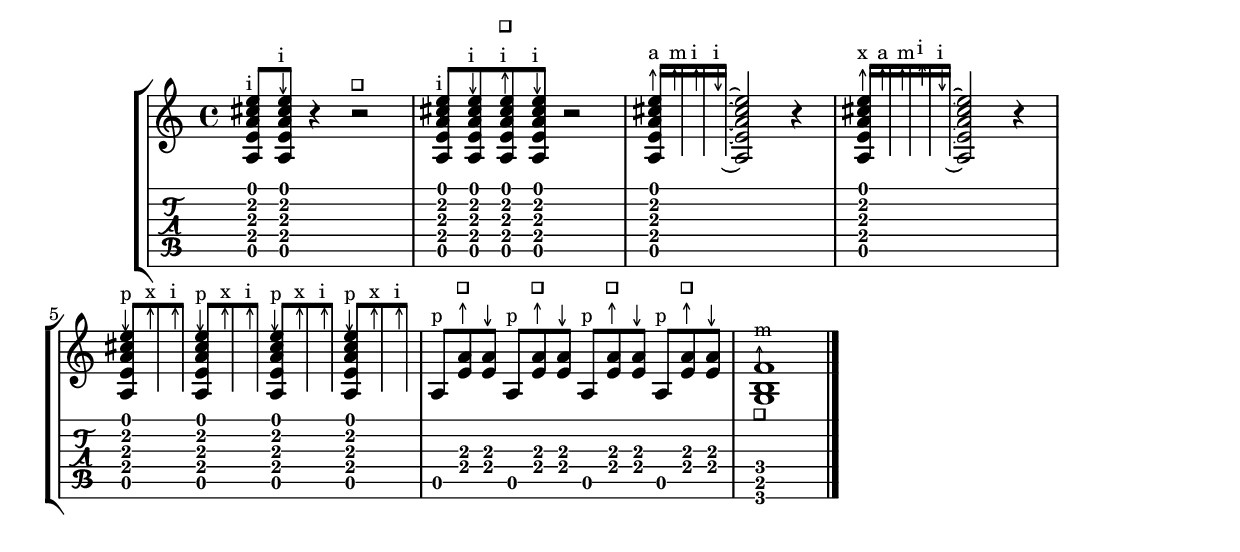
%% DO NOT EDIT this file manually; it is automatically
%% generated from LSR http://lsr.dsi.unimi.it
%% Make any changes in LSR itself, or in Documentation/snippets/new/ ,
%% and then run scripts/auxiliar/makelsr.py
%%
%% This file is in the public domain.
\version "2.17.30"

\header {
  lsrtags = "fretted-strings, specific-notation, stylesheet, version-specific"

  texidoc = "
For flamenco guitar, special notation is used:


* a golpe symbol to indicate a slap on the guitar body with the nail of
the ring finger * an arrow to indicate (the direction of) strokes *
different letters for fingering (@qq{p}: thumb, @qq{i}: index finger,
@qq{m}: middle finger, @qq{a}: ring finger and @qq{x}: little finger) *
3- and 4-finger rasgueados; stroke upwards with all fingers, ending
with an up- and down using the index finger * abanicos: strokes (in
tuples) with thumb (down), little and index finger (both up). There's
also an abanico 2 where middle and ring finger are used instead of the
little finger. * alza pua: fast playing with the thumb


Most figures use arrows in combination with fingering; with abanicos
and rasgueados, noteheads are printed only for the first chord.

This snippet contains some header-like code that can be copied as
@samp{flamenco.ly} and included in source files.

"
  doctitle = "Flamenco notation"
} % begin verbatim


%%%%%%%%%%%%%%%%%%%%%%%%%%%%%%%%%%%%%%%%%%%
%%%%%%%  Cut here ----- Start 'flamenco.ly'

% Text indicators
abanico = \markup { \italic Abanico }
rasgueaso = \markup { \italic Ras. }
alzapua = \markup { \italic Alzapua }

% Finger stroke symbols
strokeUp = \markup { \postscript #"
  0.1     setlinewidth
  0.5 0   moveto
  0.5 2   lineto
  0.2 1.4 lineto
  0.5 2   moveto
  0.8 1.4 lineto
  stroke
"}

strokeDown = \markup { \postscript #"
  0.1     setlinewidth
  0.5 2   moveto
  0.5 0   lineto
  0.2 0.6 lineto
  0.5 0   moveto
  0.8 0.6 lineto
  stroke
"}

% Golpe symbol
golpe = \markup { \postscript #"
  0.2 setlinewidth
  0 0 moveto
  1 0 lineto
  1 1 lineto
  stroke
  "\postscript #"
  0.1       setlinewidth
  -0.6 -0.1  moveto
  -0.6  1.0 lineto
  0.5  1.0 lineto
  stroke
"}

strokeUpGolpe = \markup { \column { \golpe \line { \strokeUp } } }
iUpGolpe = \markup { \column { \golpe \line { \small i } \line { \strokeUp } } }

% Strokes for all fingers
pUp   = \markup { \column { \small p \line { \strokeUp } } }
pDown = \markup { \column { \small p \line { \strokeDown } } }
iUp   = \markup { \column { \small i \line { \strokeUp } } }
iDown = \markup { \column { \small i \line { \strokeDown } } }
mUp   = \markup { \column { \small m \line { \strokeUp } } }
mDown = \markup { \column { \small m \line { \strokeDown } } }
aUp   = \markup { \column { \small a \line { \strokeUp } } }
aDown = \markup { \column { \small a \line { \strokeDown } } }
xUp   = \markup { \column { \small x \line { \strokeUp } } }
xDown = \markup { \column { \small x \line { \strokeDown } } }


% Just handy :)
tupletOff = {
  \once \omit TupletNumber
  \once \omit TupletBracket
}

tupletsOff = {
  \omit TupletNumber
  \override TupletBracket.bracket-visibility = #'if-no-beam
}

tupletsOn = {
  \override TupletBracket.bracket-visibility = #'default
  \undo \omit TupletNumber
}

headsOff = {
  \hide TabNoteHead
  \hide NoteHead
  \override NoteHead.no-ledgers = ##t
}

headsOn = {
  \override TabNoteHead.transparent = ##f
  \override NoteHead.transparent = ##f
  \override NoteHead.no-ledgers = ##f
}

%%%%%%%  Cut here ----- End 'flamenco.ly'
%%%%%%%%%%%%%%%%%%%%%%%%%%%%%%%%%%%%%%%%%

part = \relative c' {
  <a, e' a cis e>8^\iUp
  <a e' a cis e>8^\iDown
  r4
  r2^\golpe

  <a e' a cis e>8^\iUp
  <a e' a cis e>8^\iDown
  <a e' a cis e>8^\iUpGolpe
  <a e' a cis e>8^\iDown
  r2

  <a e' a cis e>16^\aUp
  \headsOff
  <a e' a cis e>^\mUp
  <a e' a cis e>^\iUp
  <a e' a cis e>^\iDown~
  \headsOn
  <a e' a cis e>2
  r4

  \tupletOff
  \tuplet 5/4 {
    <a e' a cis e>16^\xUp
    \headsOff
    <a e' a cis e>^\aUp
    <a e' a cis e>^\mUp
    <a e' a cis e>^\iUp
    <a e' a cis e>^\iDown~
    \headsOn
  }
  <a e' a cis e>2
  r4

  \tupletsOff
  \tuplet 3/2 {
    <a e' a cis e>8^\pDown
    \headsOff
    <a e' a cis e>^\xUp
    <a e' a cis e>^\iUp
    \headsOn
  }

  \tuplet 3/2 {
    <a e' a cis e>8^\pDown
    \headsOff
    <a e' a cis e>^\xUp
    <a e' a cis e>^\iUp
    \headsOn
  }

  \tuplet 3/2 {
    <a e' a cis e>8^\pDown
    \headsOff
    <a e' a cis e>^\xUp
    <a e' a cis e>^\iUp
    \headsOn
  }
  \tuplet 3/2 {
    <a e' a cis e>8^\pDown
    \headsOff
    <a e' a cis e>^\xUp
    <a e' a cis e>^\iUp
    \headsOn
  }

  \tupletsOff
  \override Beam.positions = #'(2 . 2)
  \tuplet 3/2 {
    a8^\markup{ \small p }
    <e' a>^\strokeUpGolpe
    <e a>^\strokeDown
  }
  \tuplet 3/2 {
    a,8^\markup{ \small p }
    <e' a>^\strokeUpGolpe
    <e a>^\strokeDown
  }
  \tuplet 3/2 {
    a,8^\markup{ \small p }
    <e' a>^\strokeUpGolpe
    <e a>^\strokeDown
  }
  \tuplet 3/2 {
    a,8^\markup{ \small p }
    <e' a>^\strokeUpGolpe
    <e a>^\strokeDown
  }
  \tupletsOn

  \once \override TextScript.extra-offset = #'(0 . -1)
  <g, b f'>1_\golpe^\mUp
  \bar "|."
}

\score {
  \new StaffGroup <<
    \context Staff = "part" <<
      \clef G
      \transpose c c'
      {
        \part
      }
    >>
    \context TabStaff {
      \part
    }
  >>
  \layout {
    ragged-right = ##t
  }
}
